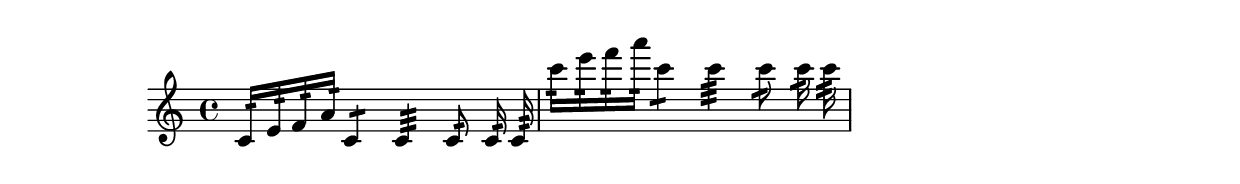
\header {
    texidoc = "Tremolos are positioned a fixed distance from the
    end of the beam. Tremolo flags are shortened and made rectangular
    on beamed notes or on stem-up notes with a flag. Tremolo flags are
    tilted extra on stem-down notes with a flag."
}

\version "2.9.0"
\layout {
    ragged-right = ##T
}

\relative c' {
  c16:32 e: f: a: c,4:8 c4:32 c8:16 \noBeam c16:32 \noBeam c16:64 |
  c''16:32 e: f: a: c,4:8 c4:32 c8:16 \noBeam c16:32 \noBeam c16:64 |
}
